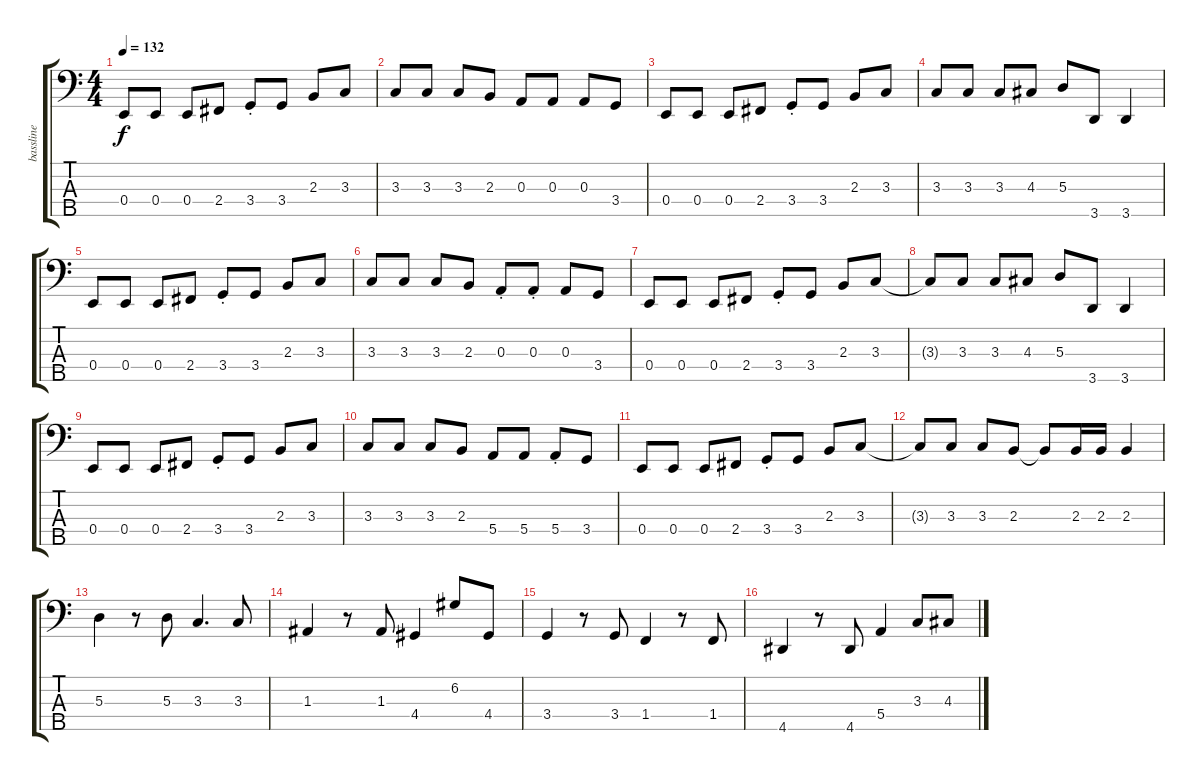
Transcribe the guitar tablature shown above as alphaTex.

\track ("bassline" "bassline") {instrument electricbassfinger}
\staff {score tabs}
\tuning (G2 D2 A1 E1 B0) {hide}
\ts (4 4)
\tempo 132
\clef f4
\ks c
0.4.8{dy f} 0.4.8 0.4.8 2.4.8 3.4{st}.8 3.4.8 2.3.8 3.3.8 |
3.3.8 3.3.8 3.3.8 2.3.8 0.3.8 0.3.8 0.3.8 3.4.8 |
0.4.8 0.4.8 0.4.8 2.4.8 3.4{st}.8 3.4.8 2.3.8 3.3.8 |
3.3.8 3.3.8 3.3.8 4.3.8 5.3.8 3.5.8 3.5.4 |
0.4.8 0.4.8 0.4.8 2.4.8 3.4{st}.8 3.4.8 2.3.8 3.3.8 |
3.3.8 3.3.8 3.3.8 2.3.8 0.3{st}.8 0.3{st}.8 0.3.8 3.4.8 |
0.4.8 0.4.8 0.4.8 2.4.8 3.4{st}.8 3.4.8 2.3.8 3.3.8 |
3.3{t}.8 3.3.8 3.3.8 4.3.8 5.3.8 3.5.8 3.5.4 |
0.4.8 0.4.8 0.4.8 2.4.8 3.4{st}.8 3.4.8 2.3.8 3.3.8 |
3.3.8 3.3.8 3.3.8 2.3.8 5.4.8 5.4.8 5.4{st}.8 3.4.8 |
0.4.8 0.4.8 0.4.8 2.4.8 3.4{st}.8 3.4.8 2.3.8 3.3.8 |
3.3{t}.8 3.3.8 3.3.8 2.3.8 2.3{t}.8 2.3.16 2.3.16 2.3.4 |
5.3.4 r.8 5.3.8 3.3.4{d} 3.3.8 |
1.3.4 r.8 1.3.8 4.4.4 6.2.8 4.4.8 |
3.4.4 r.8 3.4.8 1.4.4 r.8 1.4.8 |
4.5.4 r.8 4.5.8 5.4.4 3.3.8 4.3.8
